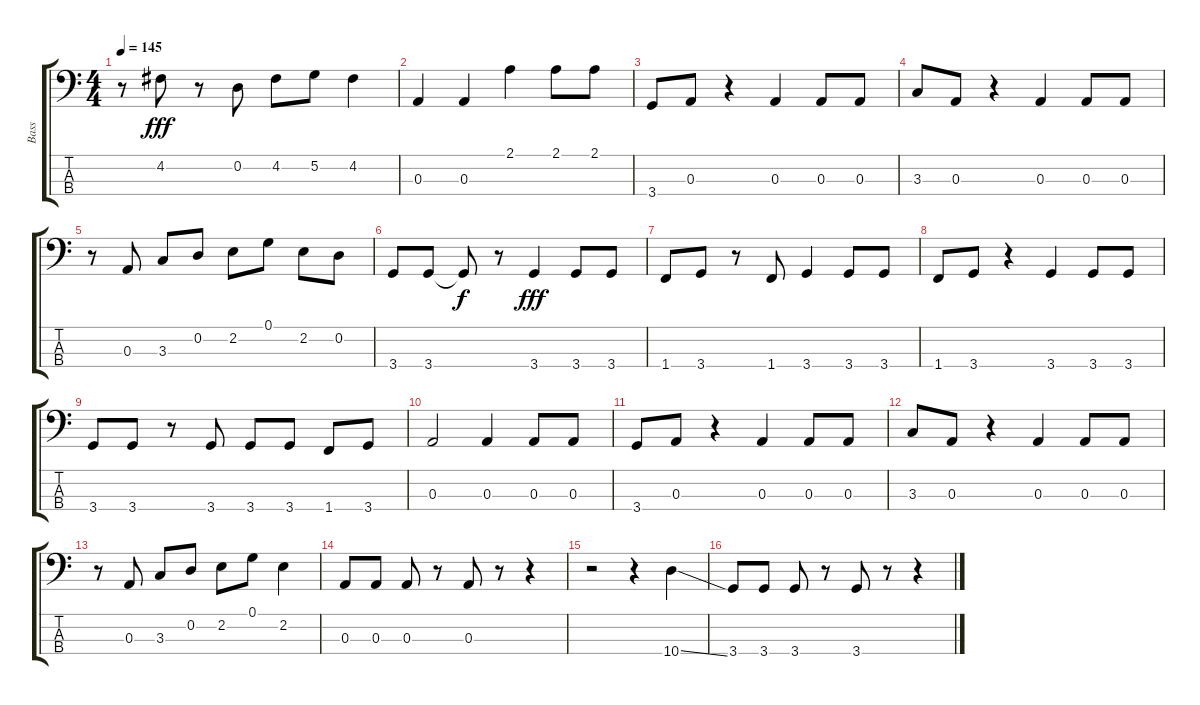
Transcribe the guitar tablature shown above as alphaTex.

\track ("Bass" "Bass") {instrument electricbasspick}
\staff {score tabs}
\tuning (G2 D2 A1 E1) {hide}
\ts (4 4)
\tempo 145
\clef f4
\ks c
r.8{dy fff} 4.2.8 r.8 0.2.8 4.2.8 5.2.8 4.2.4 |
0.3.4 0.3.4 2.1.4 2.1.8 2.1.8 |
3.4.8 0.3.8 r.4 0.3.4 0.3.8 0.3.8 |
3.3.8 0.3.8 r.4 0.3.4 0.3.8 0.3.8 |
r.8 0.3.8 3.3.8 0.2.8 2.2.8 0.1.8 2.2.8 0.2.8 |
3.4.8 3.4.8 3.4{t}.8{dy f} r.8 3.4.4{dy fff} 3.4.8 3.4.8 |
1.4.8 3.4.8 r.8 1.4.8 3.4.4 3.4.8 3.4.8 |
1.4.8 3.4.8 r.4 3.4.4 3.4.8 3.4.8 |
3.4.8 3.4.8 r.8 3.4.8 3.4.8 3.4.8 1.4.8 3.4.8 |
0.3.2 0.3.4 0.3.8 0.3.8 |
3.4.8 0.3.8 r.4 0.3.4 0.3.8 0.3.8 |
3.3.8 0.3.8 r.4 0.3.4 0.3.8 0.3.8 |
r.8 0.3.8 3.3.8 0.2.8 2.2.8 0.1.8 2.2.4 |
0.3.8 0.3.8 0.3.8 r.8 0.3.8 r.8 r.4 |
r.2 r.4 10.4{ss}.4 |
3.4.8 3.4.8 3.4.8 r.8 3.4.8 r.8 r.4
